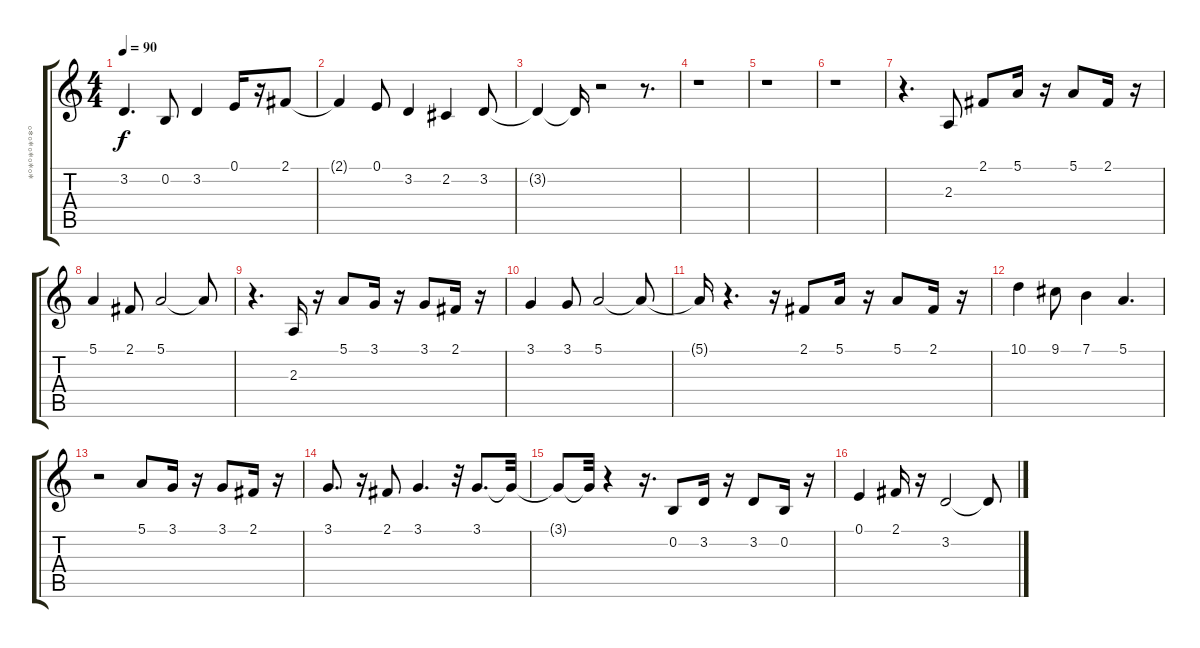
\track ("*°*°*°*°*°*°*°*°*°*°" "*°*°*°*°*°") {instrument panflute}
\staff {score tabs}
\tuning (E4 B3 G3 D3 A2 E2) {hide}
\ts (4 4)
\tempo 90
\clef g2
\ks c
3.2{t}.4{d dy f} 0.2.8 3.2.4 0.1.16 r.16 2.1.8 |
2.1{t}.4 0.1.8 3.2.4 2.2.4 3.2.8 |
3.2{t}.4 3.2{t}.16 r.2 r.8{d} |
r.1 |
r.1 |
r.1 |
r.4{d} 2.3.8 2.1.8 5.1.16 r.16 5.1.8 2.1.16 r.16 |
5.1.4 2.1.8 5.1.2 5.1{t}.8 |
r.4{d} 2.3.16 r.16 5.1.8 3.1.16 r.16 3.1.8 2.1.16 r.16 |
3.1.4 3.1.8 5.1.2 5.1{t}.8 |
5.1{t}.16 r.4{d} r.16 2.1.8 5.1.16 r.16 5.1.8 2.1.16 r.16 |
10.1.4 9.1.8 7.1.4 5.1.4{d} |
r.2 5.1.8 3.1.16 r.16 3.1.8 2.1.16 r.16 |
3.1.8{d} r.16 2.1.8 3.1.4{d} r.32 3.1.8{d} 3.1{t}.32 |
3.1{t}.8 3.1{t}.32 r.4 r.16{d} 0.2.8 3.2.16 r.16 3.2.8 0.2.16 r.16 |
0.1.4 2.1.16 r.16 3.2.2 3.2{t}.8
